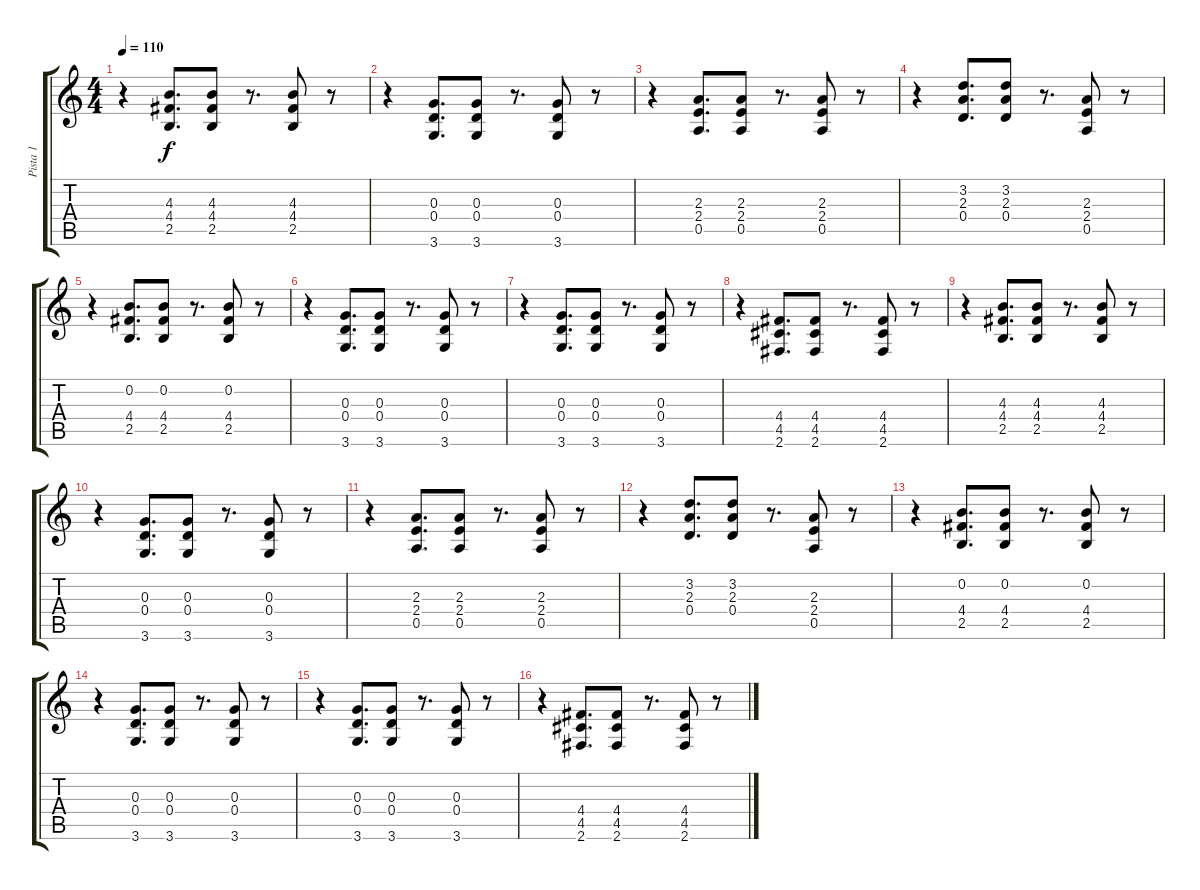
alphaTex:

\track ("Pista 1" "Pista 1") {instrument distortionguitar}
\staff {score tabs}
\tuning (E4 B3 G3 D3 A2 E2) {hide}
\ts (4 4)
\tempo 110
\clef g2
\ks c
r.4{dy f} (4.3 4.4 2.5).8{d} (4.3 4.4 2.5).8 r.8{d} (4.3 4.4 2.5).8 r.8 |
r.4 (0.3 0.4 3.6).8{d} (0.3 0.4 3.6).8 r.8{d} (0.3 0.4 3.6).8 r.8 |
r.4 (2.3 2.4 0.5).8{d} (2.3 2.4 0.5).8 r.8{d} (2.3 2.4 0.5).8 r.8 |
r.4 (3.2 2.3 0.4).8{d} (3.2 2.3 0.4).8 r.8{d} (2.3 2.4 0.5).8 r.8 |
r.4 (0.2 4.4 2.5).8{d} (0.2 4.4 2.5).8 r.8{d} (0.2 4.4 2.5).8 r.8 |
r.4 (0.3 0.4 3.6).8{d} (0.3 0.4 3.6).8 r.8{d} (0.3 0.4 3.6).8 r.8 |
r.4 (0.3 0.4 3.6).8{d} (0.3 0.4 3.6).8 r.8{d} (0.3 0.4 3.6).8 r.8 |
r.4 (4.4 4.5 2.6).8{d} (4.4 4.5 2.6).8 r.8{d} (4.4 4.5 2.6).8 r.8 |
r.4 (4.3 4.4 2.5).8{d} (4.3 4.4 2.5).8 r.8{d} (4.3 4.4 2.5).8 r.8 |
r.4 (0.3 0.4 3.6).8{d} (0.3 0.4 3.6).8 r.8{d} (0.3 0.4 3.6).8 r.8 |
r.4 (2.3 2.4 0.5).8{d} (2.3 2.4 0.5).8 r.8{d} (2.3 2.4 0.5).8 r.8 |
r.4 (3.2 2.3 0.4).8{d} (3.2 2.3 0.4).8 r.8{d} (2.3 2.4 0.5).8 r.8 |
r.4 (0.2 4.4 2.5).8{d} (0.2 4.4 2.5).8 r.8{d} (0.2 4.4 2.5).8 r.8 |
r.4 (0.3 0.4 3.6).8{d} (0.3 0.4 3.6).8 r.8{d} (0.3 0.4 3.6).8 r.8 |
r.4 (0.3 0.4 3.6).8{d} (0.3 0.4 3.6).8 r.8{d} (0.3 0.4 3.6).8 r.8 |
r.4 (4.4 4.5 2.6).8{d} (4.4 4.5 2.6).8 r.8{d} (4.4 4.5 2.6).8 r.8
